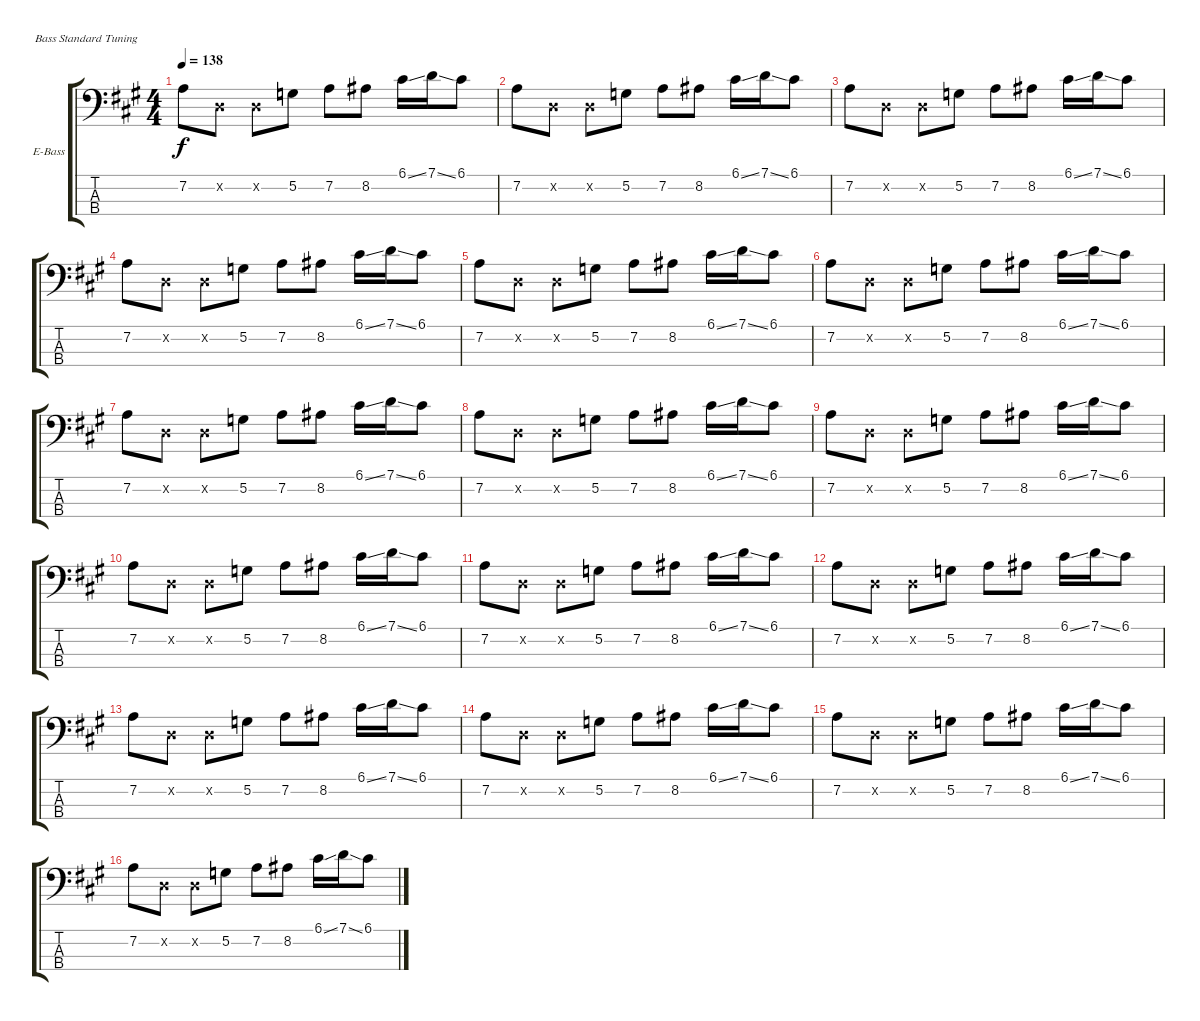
\defaultSystemsLayout 4
\bracketExtendMode groupsimilarinstruments
\firstSystemTrackNameOrientation horizontal
\otherSystemsTrackNameOrientation horizontal
\track ("Electric Bass" "E-Bass") {instrument electricbassfinger}
\staff {score tabs}
\tuning (G2 D2 A1 E1)
\ts (4 4)
\tempo 138
\clef f4
\scale
1.07062
\ks a
7.2.8{dy f} 0.2{x}.8 0.2{x}.8 5.2.8 7.2.8 8.2.8 6.1{ss}.16 7.1{ss}.16 6.1.8 |
\scale
0.929382 7.2.8 0.2{x}.8 0.2{x}.8 5.2.8 7.2.8 8.2.8 6.1{ss}.16 7.1{ss}.16 6.1.8 |
\scale
1.07062 7.2.8 0.2{x}.8 0.2{x}.8 5.2.8 7.2.8 8.2.8 6.1{ss}.16 7.1{ss}.16 6.1.8 |
\scale
0.929382 7.2.8 0.2{x}.8 0.2{x}.8 5.2.8 7.2.8 8.2.8 6.1{ss}.16 7.1{ss}.16 6.1.8 |
\scale
1.07062 7.2.8 0.2{x}.8 0.2{x}.8 5.2.8 7.2.8 8.2.8 6.1{ss}.16 7.1{ss}.16 6.1.8 |
\scale
0.929382 7.2.8 0.2{x}.8 0.2{x}.8 5.2.8 7.2.8 8.2.8 6.1{ss}.16 7.1{ss}.16 6.1.8 |
\scale
1.07062 7.2.8 0.2{x}.8 0.2{x}.8 5.2.8 7.2.8 8.2.8 6.1{ss}.16 7.1{ss}.16 6.1.8 |
\scale
0.929382 7.2.8 0.2{x}.8 0.2{x}.8 5.2.8 7.2.8 8.2.8 6.1{ss}.16 7.1{ss}.16 6.1.8 |
\scale
1.07062 7.2.8 0.2{x}.8 0.2{x}.8 5.2.8 7.2.8 8.2.8 6.1{ss}.16 7.1{ss}.16 6.1.8 |
\scale
0.929382 7.2.8 0.2{x}.8 0.2{x}.8 5.2.8 7.2.8 8.2.8 6.1{ss}.16 7.1{ss}.16 6.1.8 |
\scale
1.07062 7.2.8 0.2{x}.8 0.2{x}.8 5.2.8 7.2.8 8.2.8 6.1{ss}.16 7.1{ss}.16 6.1.8 |
\scale
0.929382 7.2.8 0.2{x}.8 0.2{x}.8 5.2.8 7.2.8 8.2.8 6.1{ss}.16 7.1{ss}.16 6.1.8 |
\scale
1.07062 7.2.8 0.2{x}.8 0.2{x}.8 5.2.8 7.2.8 8.2.8 6.1{ss}.16 7.1{ss}.16 6.1.8 |
\scale
0.929382 7.2.8 0.2{x}.8 0.2{x}.8 5.2.8 7.2.8 8.2.8 6.1{ss}.16 7.1{ss}.16 6.1.8 |
\scale
1.07062 7.2.8 0.2{x}.8 0.2{x}.8 5.2.8 7.2.8 8.2.8 6.1{ss}.16 7.1{ss}.16 6.1.8 |
\scale
0.929382 7.2.8 0.2{x}.8 0.2{x}.8 5.2.8 7.2.8 8.2.8 6.1{ss}.16 7.1{ss}.16 6.1.8
